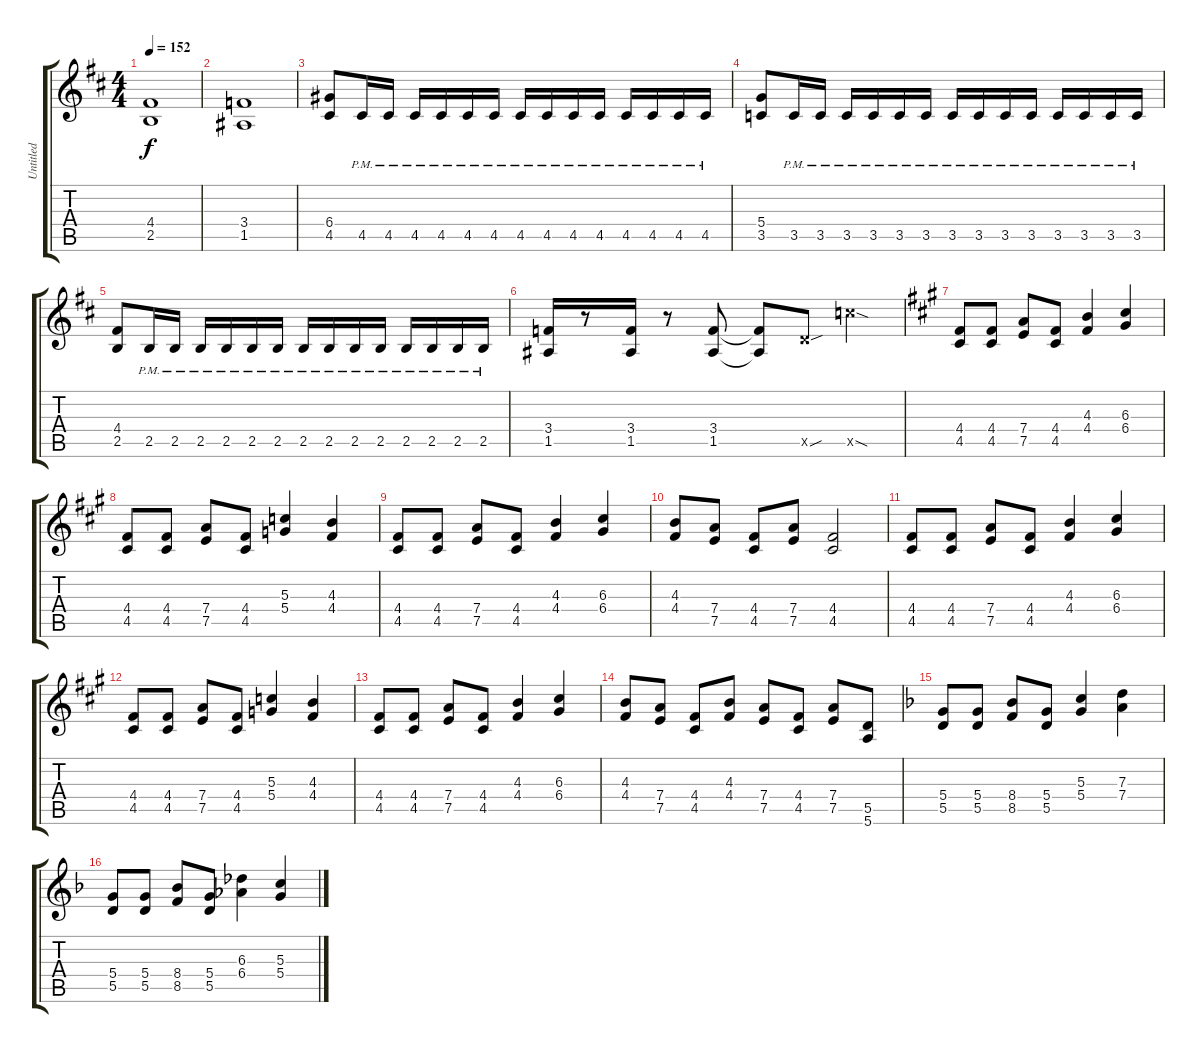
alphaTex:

\track ("Untitled" "Untitled") {instrument overdrivenguitar}
\staff {score tabs}
\tuning (E4 B3 G3 D3 A2 E2) {hide}
\ts (4 4)
\tempo 152
\clef g2
\ks d
(4.4 2.5).1{dy f} |
(3.4 1.5).1 |
(6.4 4.5).8 4.5{pm}.16 4.5{pm}.16 4.5{pm}.16 4.5{pm}.16 4.5{pm}.16 4.5{pm}.16 4.5{pm}.16 4.5{pm}.16 4.5{pm}.16 4.5{pm}.16 4.5{pm}.16 4.5{pm}.16 4.5{pm}.16 4.5{pm}.16 |
(5.4 3.5).8 3.5{pm}.16 3.5{pm}.16 3.5{pm}.16 3.5{pm}.16 3.5{pm}.16 3.5{pm}.16 3.5{pm}.16 3.5{pm}.16 3.5{pm}.16 3.5{pm}.16 3.5{pm}.16 3.5{pm}.16 3.5{pm}.16 3.5{pm}.16 |
(4.4 2.5).8 2.5{pm}.16 2.5{pm}.16 2.5{pm}.16 2.5{pm}.16 2.5{pm}.16 2.5{pm}.16 2.5{pm}.16 2.5{pm}.16 2.5{pm}.16 2.5{pm}.16 2.5{pm}.16 2.5{pm}.16 2.5{pm}.16 2.5{pm}.16 |
(3.4 1.5).16 r.8 (3.4 1.5).16 r.8 (3.4 1.5).8 (3.4{t} 1.5{t}).8 5.5{sou x}.8 15.5{sod x}.4 |
\ks a
(4.4 4.5).8 (4.4 4.5).8 (7.4 7.5).8 (4.4 4.5).8 (4.3 4.4).4 (6.3 6.4).4 |
(4.4 4.5).8 (4.4 4.5).8 (7.4 7.5).8 (4.4 4.5).8 (5.3 5.4).4 (4.3 4.4).4 |
(4.4 4.5).8 (4.4 4.5).8 (7.4 7.5).8 (4.4 4.5).8 (4.3 4.4).4 (6.3 6.4).4 |
(4.3 4.4).8 (7.4 7.5).8 (4.4 4.5).8 (7.4 7.5).8 (4.4 4.5).2 |
(4.4 4.5).8 (4.4 4.5).8 (7.4 7.5).8 (4.4 4.5).8 (4.3 4.4).4 (6.3 6.4).4 |
(4.4 4.5).8 (4.4 4.5).8 (7.4 7.5).8 (4.4 4.5).8 (5.3 5.4).4 (4.3 4.4).4 |
(4.4 4.5).8 (4.4 4.5).8 (7.4 7.5).8 (4.4 4.5).8 (4.3 4.4).4 (6.3 6.4).4 |
(4.3 4.4).8 (7.4 7.5).8 (4.4 4.5).8 (4.3 4.4).8 (7.4 7.5).8 (4.4 4.5).8 (7.4 7.5).8 (5.5 5.6).8 |
\ks f
(5.4 5.5).8 (5.4 5.5).8 (8.4 8.5).8 (5.4 5.5).8 (5.3 5.4).4 (7.3 7.4).4 |
(5.4 5.5).8 (5.4 5.5).8 (8.4 8.5).8 (5.4 5.5).8 (6.3 6.4).4 (5.3 5.4).4
